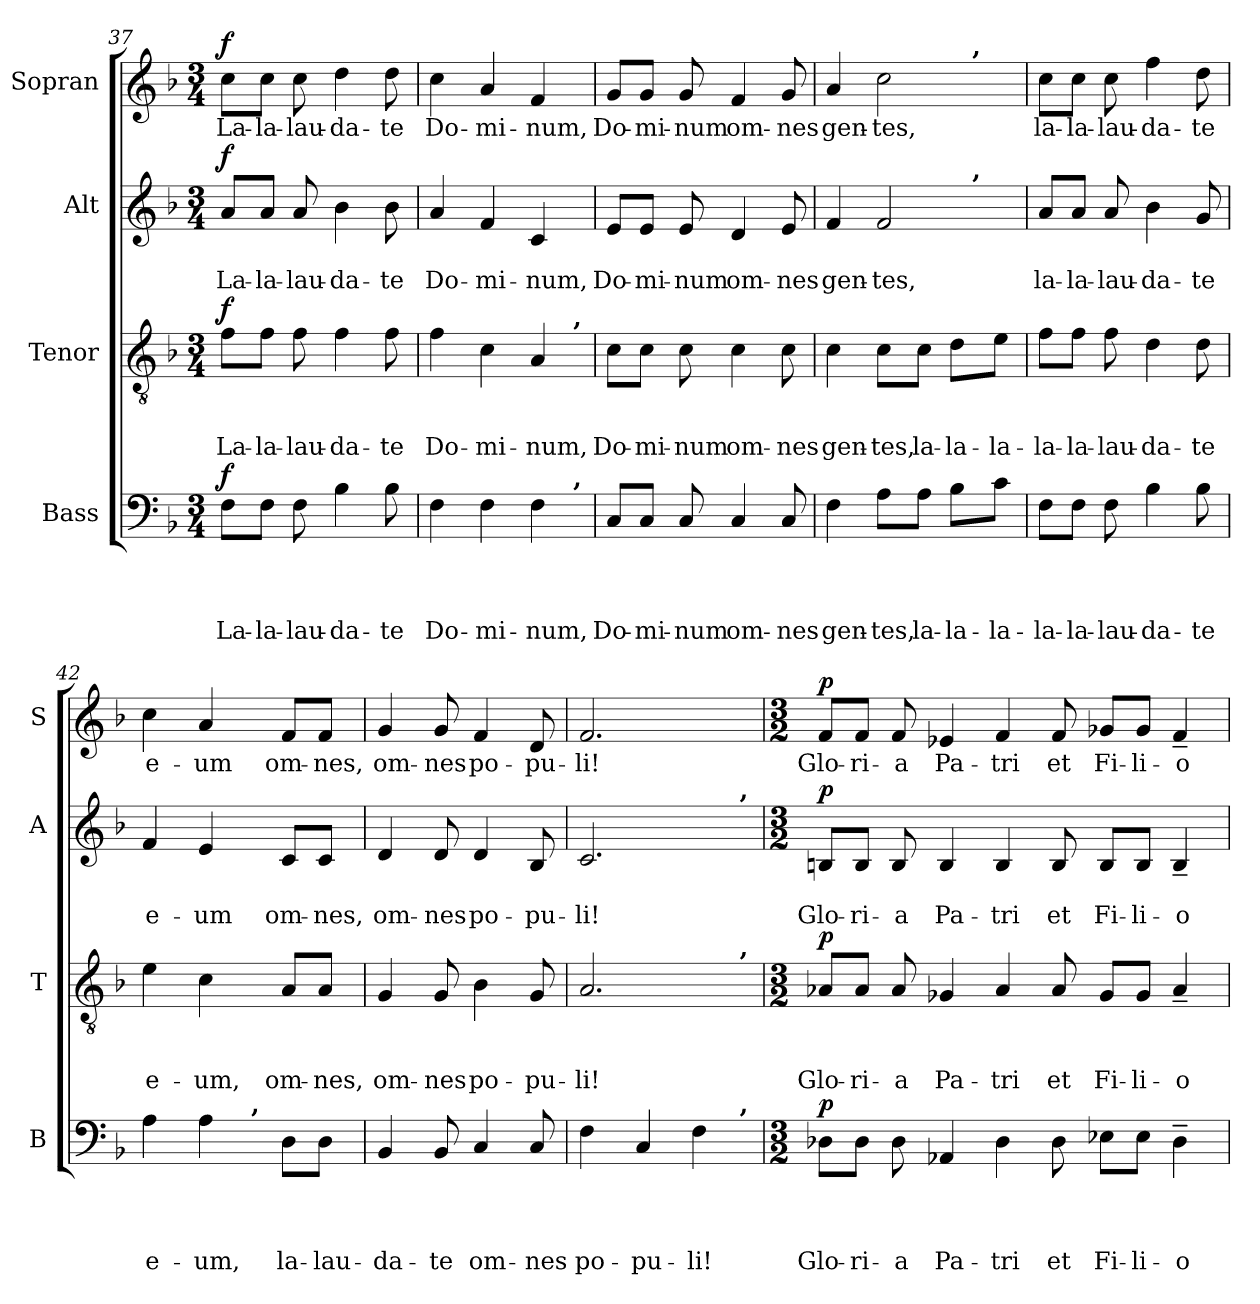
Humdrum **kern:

**kern	**text	**text	**text	**text	**dynam	**kern	**text	**text	**text	**dynam	**kern	**text	**text	**dynam	**kern	**text	**dynam
*part4	*part4	*part4	*part4	*part4	*part4	*part3	*part3	*part3	*part3	*part3	*part2	*part2	*part2	*part2	*part1	*part1	*part1
*staff4	*staff4	*staff4	*staff4	*staff4	*staff4	*staff3	*staff3	*staff3	*staff3	*staff3	*staff2	*staff2	*staff2	*staff2	*staff1	*staff1	*staff1
*I"Bass	*	*	*	*	*	*I"Tenor	*	*	*	*	*I"Alt	*	*	*	*I"Sopran	*	*
*I'B	*	*	*	*	*	*I'T	*	*	*	*	*I'A	*	*	*	*I'S	*	*
!!LO:PB:g=z
*clefF4	*	*	*	*	*	*clefGv2	*	*	*	*	*clefG2	*	*	*	*clefG2	*	*
*k[b-]	*	*	*	*	*	*k[b-]	*	*	*	*	*k[b-]	*	*	*	*k[b-]	*	*
*F:	*	*	*	*	*	*F:	*	*	*	*	*F:	*	*	*	*F:	*	*
*M3/4	*	*	*	*	*	*M3/4	*	*	*	*	*M3/4	*	*	*	*M3/4	*	*
=37	=37	=37	=37	=37	=37	=37	=37	=37	=37	=37	=37	=37	=37	=37	=37	=37	=37
!	!	!	!	!LO:LY:b	!LO:DY:a	!	!	!	!LO:LY:b	!LO:DY:a	!	!	!LO:LY:b	!LO:DY:a	!	!LO:LY:b	!LO:DY:a
8F\L	.	.	.	La-	f	8f\L	.	.	La-	f	8a/L	.	La-	f	8cc\L	La-	f
!	!	!	!	!LO:LY:b	!	!	!	!	!LO:LY:b	!	!	!	!LO:LY:b	!	!	!LO:LY:b	!
8F\J	.	.	.	-la-	.	8f\J	.	.	-la-	.	8a/J	.	-la-	.	8cc\J	-la-	.
!	!	!	!	!LO:LY:b	!	!	!	!	!LO:LY:b	!	!	!	!LO:LY:b	!	!	!LO:LY:b	!
8F\	.	.	.	-lau-	.	8f\	.	.	-lau-	.	8a/	.	-lau-	.	8cc\	-lau-	.
!	!	!	!	!LO:LY:b	!	!	!	!	!LO:LY:b	!	!	!	!LO:LY:b	!	!	!LO:LY:b	!
4B-\	.	.	.	-da-	.	4f\	.	.	-da-	.	4b-\	.	-da-	.	4dd\	-da-	.
!	!	!	!	!LO:LY:b	!	!	!	!	!LO:LY:b	!	!	!	!LO:LY:b	!	!	!LO:LY:b	!
8B-\	.	.	.	-te	.	8f\	.	.	-te	.	8b-\	.	-te	.	8dd\	-te	.
=38	=38	=38	=38	=38	=38	=38	=38	=38	=38	=38	=38	=38	=38	=38	=38	=38	=38
!	!	!	!	!LO:LY:b	!	!	!	!	!LO:LY:b	!	!	!	!LO:LY:b	!	!	!LO:LY:b	!
*^	*	*	*	*	*	*^	*	*	*	*	*	*	*	*	*	*	*
4F\	2ryy	.	.	.	Do-	.	4f\	2ryy	.	.	Do-	.	4a/	.	Do-	.	4cc\	Do-	.
!	!	!	!	!	!LO:LY:b	!	!	!	!	!	!LO:LY:b	!	!	!	!LO:LY:b	!	!	!LO:LY:b	!
4F\	.	.	.	.	-mi-	.	4c\	.	.	.	-mi-	.	4f/	.	-mi-	.	4a/	-mi-	.
!	!	!	!	!	!LO:LY:b	!	!	!	!	!	!LO:LY:b	!	!	!	!LO:LY:b	!	!	!LO:LY:b	!
4F\	8.ryy	.	.	.	-num,	.	4A/	8.ryy	.	.	-num,	.	4c/	.	-num,	.	4f/	-num,	.
!	!	!	!	!	!	!	!	!LO:TX:a:B:t=,	!	!	!	!	!	!	!	!	!	!	!
!	!LO:TX:a:B:t=,	!	!	!	!	!	!	!	!	!	!	!	!	!	!	!	!	!	!
.	16ryy	.	.	.	.	.	.	16ryy	.	.	.	.	.	.	.	.	.	.	.
=39	=39	=39	=39	=39	=39	=39	=39	=39	=39	=39	=39	=39	=39	=39	=39	=39	=39	=39	=39
!	!	!	!	!	!LO:LY:b	!	!	!	!	!	!LO:LY:b	!	!	!	!LO:LY:b	!	!	!LO:LY:b	!
*v	*v	*	*	*	*	*	*	*	*	*	*	*	*	*	*	*	*	*	*
*	*	*	*	*	*	*v	*v	*	*	*	*	*	*	*	*	*	*	*
8C/L	.	.	.	Do-	.	8c\L	.	.	Do-	.	8e/L	.	Do-	.	8g/L	Do-	.
!	!	!	!	!LO:LY:b	!	!	!	!	!LO:LY:b	!	!	!	!LO:LY:b	!	!	!LO:LY:b	!
8C/J	.	.	.	-mi-	.	8c\J	.	.	-mi-	.	8e/J	.	-mi-	.	8g/J	-mi-	.
!	!	!	!	!LO:LY:b	!	!	!	!	!LO:LY:b	!	!	!	!LO:LY:b	!	!	!LO:LY:b	!
8C/	.	.	.	-num	.	8c\	.	.	-num	.	8e/	.	-num	.	8g/	-num	.
!	!	!	!	!LO:LY:b	!	!	!	!	!LO:LY:b	!	!	!	!LO:LY:b	!	!	!LO:LY:b	!
4C/	.	.	.	om-	.	4c\	.	.	om-	.	4d/	.	om-	.	4f/	om-	.
!	!	!	!	!LO:LY:b	!	!	!	!	!LO:LY:b	!	!	!	!LO:LY:b	!	!	!LO:LY:b	!
8C/	.	.	.	-nes	.	8c\	.	.	-nes	.	8e/	.	-nes	.	8g/	-nes	.
=40	=40	=40	=40	=40	=40	=40	=40	=40	=40	=40	=40	=40	=40	=40	=40	=40	=40
!	!	!	!	!LO:LY:b	!	!	!	!	!LO:LY:b	!	!	!	!LO:LY:b	!	!	!LO:LY:b	!
*	*	*	*	*	*	*	*	*	*	*	*^	*	*	*	*^	*	*
4F\	.	.	.	gen-	.	4c\	.	.	gen-	.	4f/	2ryy	.	gen-	.	4a/	2ryy	gen-	.
!	!	!	!	!LO:LY:b	!	!	!	!	!LO:LY:b	!	!	!	!	!LO:LY:b	!	!	!	!LO:LY:b	!
8A\L	.	.	.	-tes,	.	8c\L	.	.	-tes,	.	2f/	.	.	-tes,	.	2cc\	.	-tes,	.
!	!	!	!	!LO:LY:b	!	!	!	!	!LO:LY:b	!	!	!	!	!	!	!	!	!	!
8A\J	.	.	.	la-	.	8c\J	.	.	la-	.	.	.	.	.	.	.	.	.	.
!	!	!	!	!LO:LY:b	!	!	!	!	!LO:LY:b	!	!	!	!	!	!	!	!	!	!
8B-\L	.	.	.	-la-	.	8d\L	.	.	-la-	.	.	16ryy	.	.	.	.	16ryy	.	.
!	!	!	!	!	!	!	!	!	!	!	!	!	!	!	!	!	!LO:TX:a:B:t=,	!	!
!	!	!	!	!	!	!	!	!	!	!	!	!LO:TX:a:B:t=,	!	!	!	!	!	!	!
.	.	.	.	.	.	.	.	.	.	.	.	8.ryy	.	.	.	.	8.ryy	.	.
!	!	!	!	!LO:LY:b	!	!	!	!	!LO:LY:b	!	!	!	!	!	!	!	!	!	!
8c\J	.	.	.	-la-	.	8e\J	.	.	-la-	.	.	.	.	.	.	.	.	.	.
!!LO:PB:g=z
=41	=41	=41	=41	=41	=41	=41	=41	=41	=41	=41	=41	=41	=41	=41	=41	=41	=41	=41	=41
!	!	!	!	!LO:LY:b	!	!	!	!	!LO:LY:b	!	!	!	!	!LO:LY:b	!	!	!	!LO:LY:b	!
*	*	*	*	*	*	*	*	*	*	*	*v	*v	*	*	*	*	*	*	*
*	*	*	*	*	*	*	*	*	*	*	*	*	*	*	*v	*v	*	*
8F\L	.	.	.	-la-	.	8f\L	.	.	-la-	.	8a/L	.	la-	.	8cc\L	la-	.
!	!	!	!	!LO:LY:b	!	!	!	!	!LO:LY:b	!	!	!	!LO:LY:b	!	!	!LO:LY:b	!
8F\J	.	.	.	-la-	.	8f\J	.	.	-la-	.	8a/J	.	-la-	.	8cc\J	-la-	.
!	!	!	!	!LO:LY:b	!	!	!	!	!LO:LY:b	!	!	!	!LO:LY:b	!	!	!LO:LY:b	!
8F\	.	.	.	-lau-	.	8f\	.	.	-lau-	.	8a/	.	-lau-	.	8cc\	-lau-	.
!	!	!	!	!LO:LY:b	!	!	!	!	!LO:LY:b	!	!	!	!LO:LY:b	!	!	!LO:LY:b	!
4B-\	.	.	.	-da-	.	4d\	.	.	-da-	.	4b-\	.	-da-	.	4ff\	-da-	.
!	!	!	!	!LO:LY:b	!	!	!	!	!LO:LY:b	!	!	!	!LO:LY:b	!	!	!LO:LY:b	!
8B-\	.	.	.	-te	.	8d\	.	.	-te	.	8g/	.	-te	.	8dd\	-te	.
=42	=42	=42	=42	=42	=42	=42	=42	=42	=42	=42	=42	=42	=42	=42	=42	=42	=42
!	!	!	!	!LO:LY:b	!	!	!	!	!LO:LY:b	!	!	!	!LO:LY:b	!	!	!LO:LY:b	!
*^	*	*	*	*	*	*	*	*	*	*	*	*	*	*	*	*	*
4A\	4ryy	.	.	.	e-	.	4e\	.	.	e-	.	4f/	.	e-	.	4cc\	e-	.
!	!	!	!	!	!LO:LY:b	!	!	!	!	!LO:LY:b	!	!	!	!LO:LY:b	!	!	!LO:LY:b	!
4A\	8ryy	.	.	.	-um,	.	4c\	.	.	-um,	.	4e/	.	-um	.	4a/	-um	.
.	32ryy	.	.	.	.	.	.	.	.	.	.	.	.	.	.	.	.	.
!	!LO:TX:a:B:t=,	!	!	!	!	!	!	!	!	!	!	!	!	!	!	!	!	!
.	4ryy	.	.	.	.	.	.	.	.	.	.	.	.	.	.	.	.	.
!	!	!	!	!	!LO:LY:b	!	!	!	!	!LO:LY:b	!	!	!	!LO:LY:b	!	!	!LO:LY:b	!
8D\L	.	.	.	.	la-	.	8A/L	.	.	om-	.	8c/L	.	om-	.	8f/L	om-	.
!	!	!	!	!	!LO:LY:b	!	!	!	!	!LO:LY:b	!	!	!	!LO:LY:b	!	!	!LO:LY:b	!
8D\J	.	.	.	.	-lau-	.	8A/J	.	.	-nes,	.	8c/J	.	-nes,	.	8f/J	-nes,	.
.	16.ryy	.	.	.	.	.	.	.	.	.	.	.	.	.	.	.	.	.
=43	=43	=43	=43	=43	=43	=43	=43	=43	=43	=43	=43	=43	=43	=43	=43	=43	=43	=43
!	!	!	!	!	!LO:LY:b	!	!	!	!	!LO:LY:b	!	!	!	!LO:LY:b	!	!	!LO:LY:b	!
*v	*v	*	*	*	*	*	*	*	*	*	*	*	*	*	*	*	*	*
4BB-/	.	.	.	-da-	.	4G/	.	.	om-	.	4d/	.	om-	.	4g/	om-	.
!	!	!	!	!LO:LY:b	!	!	!	!	!LO:LY:b	!	!	!	!LO:LY:b	!	!	!LO:LY:b	!
8BB-/	.	.	.	-te	.	8G/	.	.	-nes	.	8d/	.	-nes	.	8g/	-nes	.
!	!	!	!	!LO:LY:b	!	!	!	!	!LO:LY:b	!	!	!	!LO:LY:b	!	!	!LO:LY:b	!
4C/	.	.	.	om-	.	4B-\	.	.	po-	.	4d/	.	po-	.	4f/	po-	.
!	!	!	!	!LO:LY:b	!	!	!	!	!LO:LY:b	!	!	!	!LO:LY:b	!	!	!LO:LY:b	!
8C/	.	.	.	-nes	.	8G/	.	.	-pu-	.	8B-/	.	-pu-	.	8d/	-pu-	.
=44	=44	=44	=44	=44	=44	=44	=44	=44	=44	=44	=44	=44	=44	=44	=44	=44	=44
!	!	!	!	!LO:LY:b	!	!	!	!	!LO:LY:b	!	!	!	!LO:LY:b	!	!	!LO:LY:b	!
*^	*	*	*	*	*	*^	*	*	*	*	*^	*	*	*	*	*	*
4F\	2ryy	.	.	.	po-	.	2.A/	2ryy	.	.	-li!	.	2.c/	2ryy	.	-li!	.	2.f/	-li!	.
!	!	!	!	!	!LO:LY:b	!	!	!	!	!	!	!	!	!	!	!	!	!	!	!
4C/	.	.	.	.	-pu-	.	.	.	.	.	.	.	.	.	.	.	.	.	.	.
!	!	!	!	!	!LO:LY:b	!	!	!	!	!	!	!	!	!	!	!	!	!	!	!
4F\	8.ryy	.	.	.	-li!	.	.	8.ryy	.	.	.	.	.	8.ryy	.	.	.	.	.	.
!	!	!	!	!	!	!	!	!	!	!	!	!	!	!LO:TX:a:B:t=,	!	!	!	!	!	!
!	!	!	!	!	!	!	!	!LO:TX:a:B:t=,	!	!	!	!	!	!	!	!	!	!	!	!
!	!LO:TX:a:B:t=,	!	!	!	!	!	!	!	!	!	!	!	!	!	!	!	!	!	!	!
.	16ryy	.	.	.	.	.	.	16ryy	.	.	.	.	.	16ryy	.	.	.	.	.	.
*v	*v	*	*	*	*	*	*	*	*	*	*	*	*v	*v	*	*	*	*	*	*
*	*	*	*	*	*	*v	*v	*	*	*	*	*	*	*	*	*	*	*
!!LO:LB:g=z
=45	=45	=45	=45	=45	=45	=45	=45	=45	=45	=45	=45	=45	=45	=45	=45	=45	=45
*M3/2	*	*	*	*	*	*M3/2	*	*	*	*	*M3/2	*	*	*	*M3/2	*	*
*^	*	*	*	*	*	*^	*	*	*	*	*^	*	*	*	*	*	*
!	!	!	!	!	!LO:LY:b	!LO:DY:a	!	!	!	!	!LO:LY:b	!LO:DY:a	!	!	!	!LO:LY:b	!LO:DY:a	!	!LO:LY:b	!LO:DY:a
*v	*v	*	*	*	*	*	*	*	*	*	*	*	*v	*v	*	*	*	*	*	*
*	*	*	*	*	*	*v	*v	*	*	*	*	*	*	*	*	*	*	*
8D-X\L	.	.	.	Glo-	p	8A-X/L	.	.	Glo-	p	8Bn/L	.	Glo-	p	8f/L	Glo-	p
!	!	!	!	!LO:LY:b	!	!	!	!	!LO:LY:b	!	!	!	!LO:LY:b	!	!	!LO:LY:b	!
8D-\J	.	.	.	-ri-	.	8A-/J	.	.	-ri-	.	8B/J	.	-ri-	.	8f/J	-ri-	.
!	!	!	!	!LO:LY:b	!	!	!	!	!LO:LY:b	!	!	!	!LO:LY:b	!	!	!LO:LY:b	!
8D-\	.	.	.	-a	.	8A-/	.	.	-a	.	8B/	.	-a	.	8f/	-a	.
!	!	!	!	!LO:LY:b	!	!	!	!	!LO:LY:b	!	!	!	!LO:LY:b	!	!	!LO:LY:b	!
4AA-X/	.	.	.	Pa-	.	4G-X/	.	.	Pa-	.	4B/	.	Pa-	.	4e-X/	Pa-	.
!	!	!	!	!LO:LY:b	!	!	!	!	!LO:LY:b	!	!	!	!LO:LY:b	!	!	!LO:LY:b	!
4D-\	.	.	.	-tri	.	4A-/	.	.	-tri	.	4B/	.	-tri	.	4f/	-tri	.
!	!	!	!	!LO:LY:b	!	!	!	!	!LO:LY:b	!	!	!	!LO:LY:b	!	!	!LO:LY:b	!
8D-\	.	.	.	et	.	8A-/	.	.	et	.	8B/	.	et	.	8f/	et	.
!	!	!	!	!LO:LY:b	!	!	!	!	!LO:LY:b	!	!	!	!LO:LY:b	!	!	!LO:LY:b	!
8E-X\L	.	.	.	Fi-	.	8G-/L	.	.	Fi-	.	8B/L	.	Fi-	.	8g-X/L	Fi-	.
!	!	!	!	!LO:LY:b	!	!	!	!	!LO:LY:b	!	!	!	!LO:LY:b	!	!	!LO:LY:b	!
8E-\J	.	.	.	-li-	.	8G-/J	.	.	-li-	.	8B/J	.	-li-	.	8g-/J	-li-	.
!	!	!	!	!LO:LY:b	!	!	!	!	!LO:LY:b	!	!	!	!LO:LY:b	!	!	!LO:LY:b	!
4D-~>\	.	.	.	-o	.	4A-~</	.	.	-o	.	4B~</	.	-o	.	4f~</	-o	.
=	=	=	=	=	=	=	=	=	=	=	=	=	=	=	=	=	=
*-	*-	*-	*-	*-	*-	*-	*-	*-	*-	*-	*-	*-	*-	*-	*-	*-	*-
